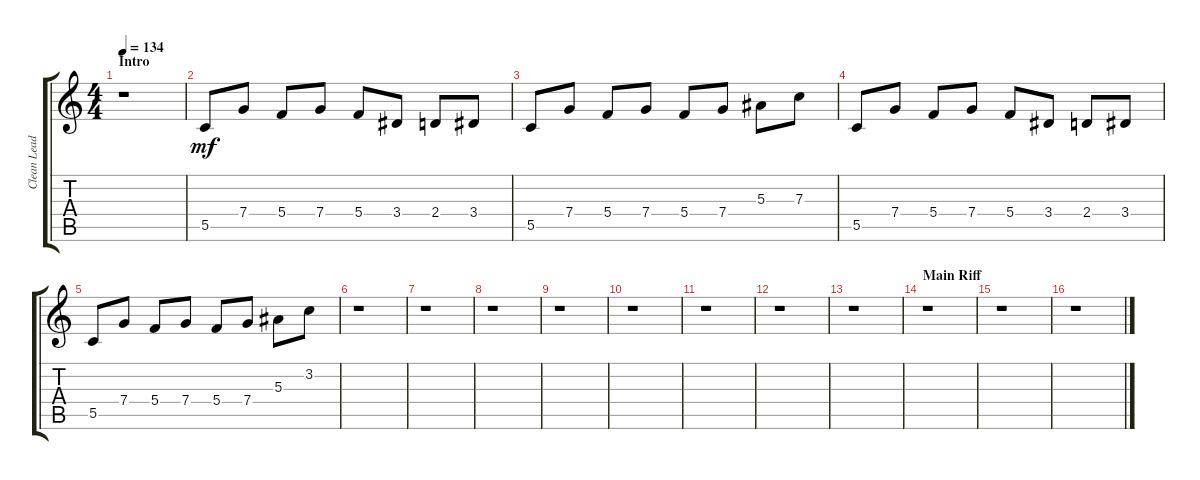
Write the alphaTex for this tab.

\track ("Clean Lead" "Clean Lead") {instrument electricguitarclean}
\staff {score tabs}
\tuning (D4 A3 F3 C3 G2 C2) {hide}
\ts (4 4)
\section ("" "Intro")
\tempo 134
\clef g2
\ks aminor
r.1{dy mf instrument electricguitarclean} |
5.5.8 7.4.8 5.4.8 7.4.8 5.4.8 3.4.8 2.4.8 3.4.8 |
5.5.8 7.4.8 5.4.8 7.4.8 5.4.8 7.4.8 5.3.8 7.3.8 |
5.5.8 7.4.8 5.4.8 7.4.8 5.4.8 3.4.8 2.4.8 3.4.8 |
5.5.8 7.4.8 5.4.8 7.4.8 5.4.8 7.4.8 5.3.8 3.2.8 |
r.1 |
r.1 |
r.1 |
r.1 |
r.1 |
r.1 |
r.1 |
r.1 |
\section ("" "Main Riff")
r.1 |
r.1 |
r.1
